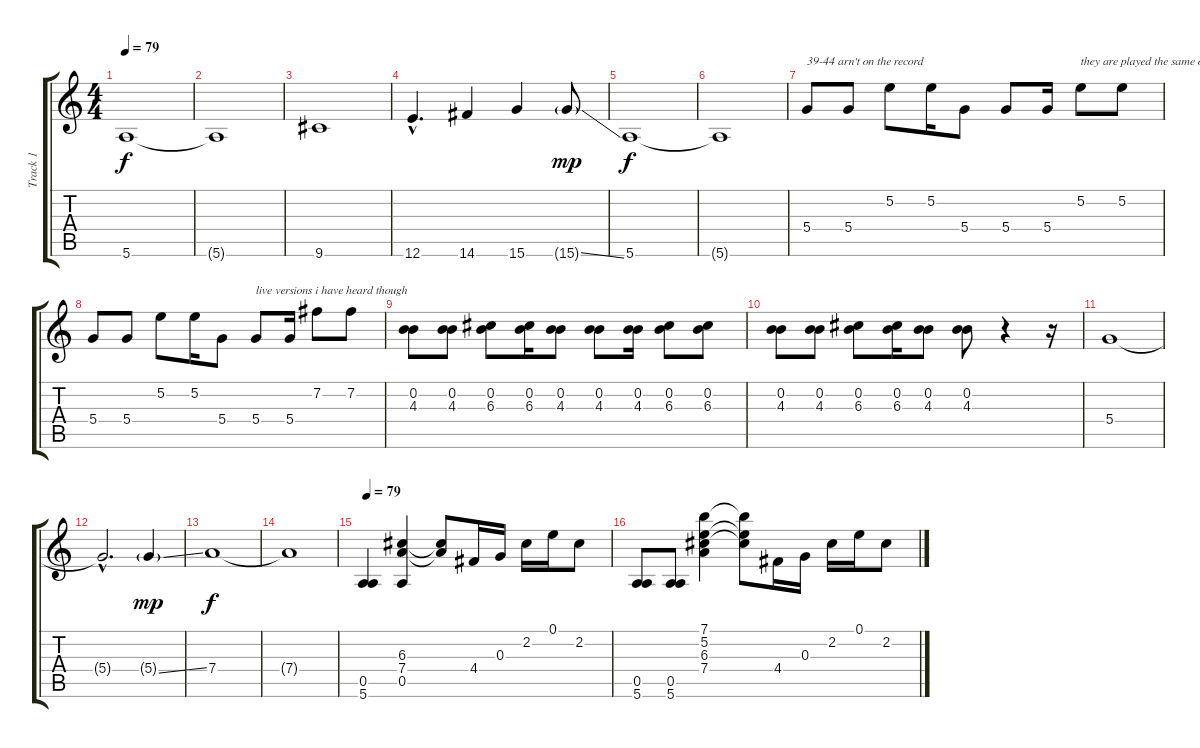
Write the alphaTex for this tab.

\track ("Track 1" "Track 1") {instrument electricguitarjazz}
\staff {score tabs}
\tuning (E4 B3 G3 D3 A2 E2) {hide}
\ts (4 4)
\tempo 79
\clef g2
\ks c
5.6.1{dy f} |
5.6{t}.1 |
9.6.1 |
12.6{hac}.4{d} 14.6.4 15.6.4 15.6{ss g}.8{dy mp} |
5.6.1{dy f} |
5.6{t}.1 |
5.4.8{txt "39-44 arn't on the record "} 5.4.8 5.2.8 5.2.16 5.4.8 5.4.8 5.4.16 5.2.8{txt "they are played the same on most all "} 5.2.8 |
5.4.8 5.4.8 5.2.8 5.2.16 5.4.8 5.4.8{txt "live versions i have heard though"} 5.4.16 7.2.8 7.2.8 |
(0.2 4.3).8 (0.2 4.3).8 (0.2 6.3).8 (0.2 6.3).16 (0.2 4.3).8 (0.2 4.3).8 (0.2 4.3).16 (0.2 6.3).8 (0.2 6.3).8 |
(0.2 4.3).8 (0.2 4.3).8 (0.2 6.3).8 (0.2 6.3).16 (0.2 4.3).8 (0.2 4.3).8 r.4 r.16 |
5.4.1 |
5.4{hac t}.2{d} 5.4{ss g}.4{dy mp} |
7.4.1{dy f} |
7.4{t}.1 |
\tempo 79
(0.5 5.6).4{volume 16 instrument overdrivenguitar} (6.3 7.4 0.5).4 (6.3{t} 7.4{t}).8 4.4.16 0.3.16 2.2.16 0.1.16 2.2.8 |
(0.5 5.6).8 (0.5 5.6).8 (7.1 5.2 6.3 7.4).4 (7.1{t} 5.2{t} 6.3{t}).8 4.4.16 0.3.16 2.2.16 0.1.16 2.2.8
